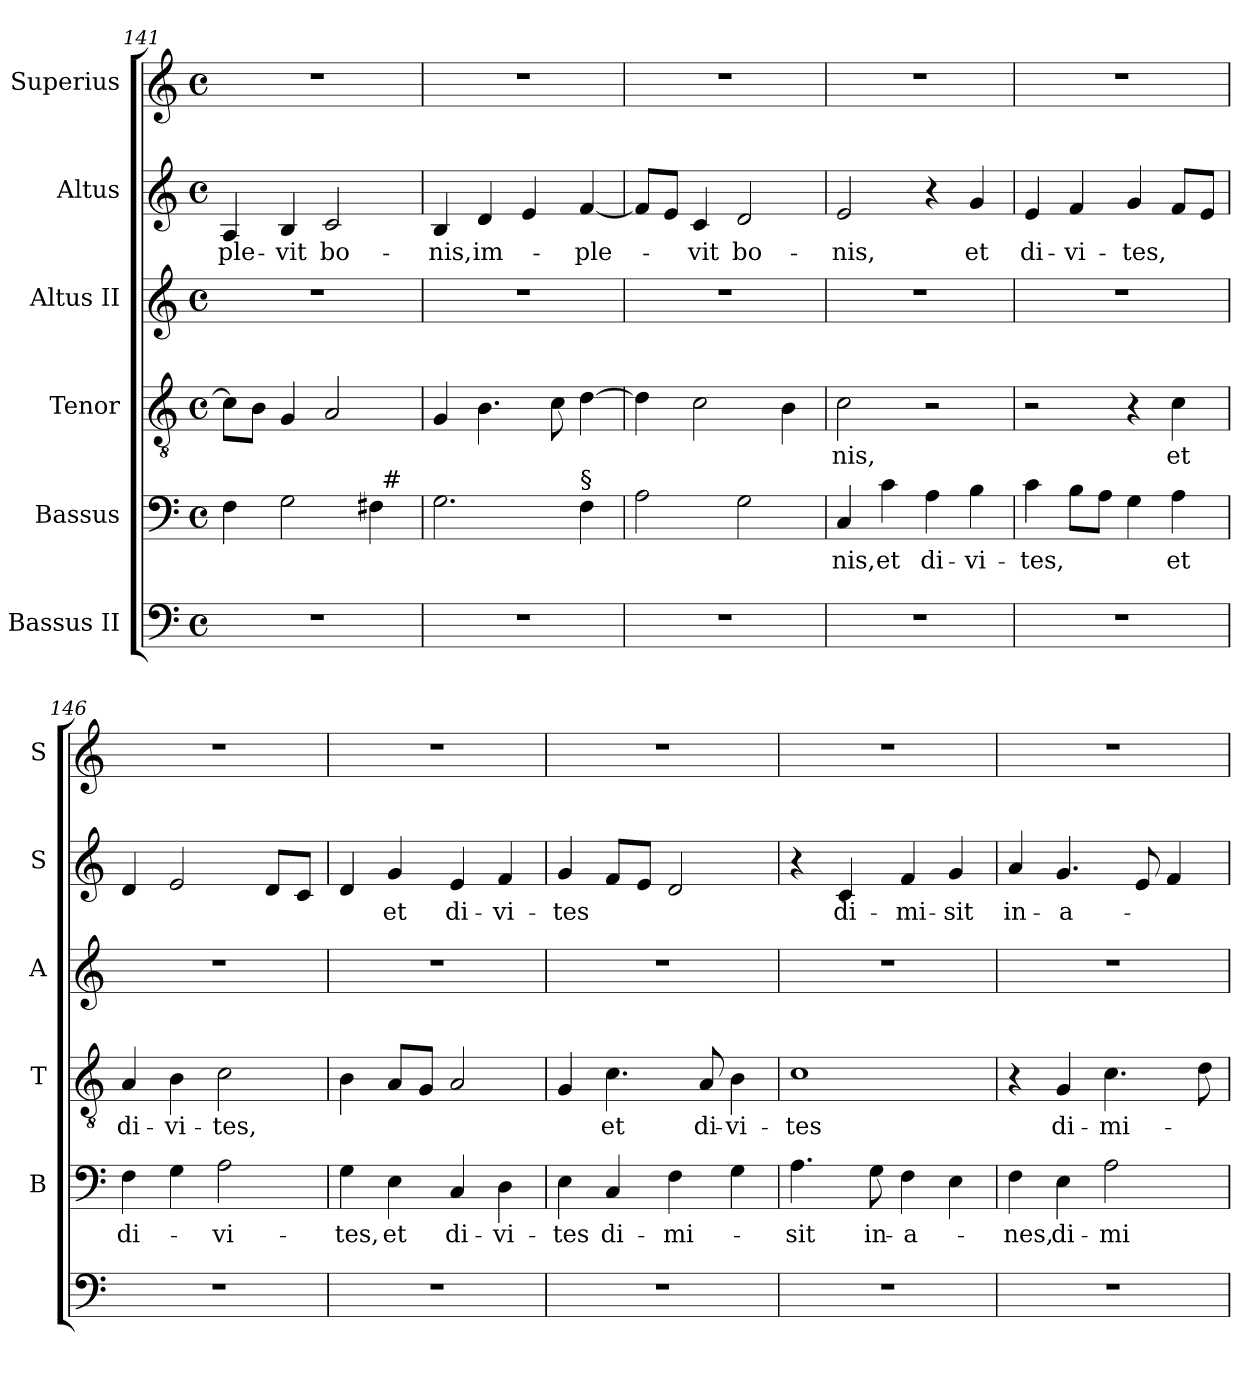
**kern	**kern	**text	**kern	**text	**kern	**kern	**text	**kern
*part6	*part5	*part5	*part4	*part4	*part3	*part2	*part2	*part1
*staff6	*staff5	*staff5	*staff4	*staff4	*staff3	*staff2	*staff2	*staff1
*I"Bassus II	*I"Bassus	*	*I"Tenor	*	*I"Altus II	*I"Altus	*	*I"Superius
*	*I'B	*	*I'T	*	*I'A	*I'S	*	*I'S
*clefF4	*clefF4	*	*clefGv2	*	*clefG2	*clefG2	*	*clefG2
*	*	*	*ITrd7c12	*	*	*	*	*
*k[]	*k[]	*	*k[]	*	*k[]	*k[]	*	*k[]
*C:	*C:	*	*C:	*	*C:	*C:	*	*C:
*M4/4	*M4/4	*	*M4/4	*	*M4/4	*M4/4	*	*M4/4
*met(c)	*met(c)	*	*met(c)	*	*met(c)	*met(c)	*	*met(c)
=141	=141	=141	=141	=141	=141	=141	=141	=141
!	!	!	!	!	!	!	!LO:LY:b	!
*	*^	*	*	*	*	*	*	*
1r	4F\	2ryy	.	8C\L]	.	1r	4A/	-ple-	1r
.	.	.	.	8BB\J	.	.	.	.	.
!	!	!	!	!	!	!	!	!LO:LY:b	!
.	2G\	.	.	4GG/	.	.	4B/	-vit	.
!	!	!	!	!	!	!	!	!LO:LY:b	!
.	.	4ryy	.	2AA/	.	.	2c/	bo-	.
.	4F#\	32ryy	.	.	.	.	.	.	.
!	!	!LO:TX:a:t=#	!	!	!	!	!	!	!
.	.	8..ryy	.	.	.	.	.	.	.
=142	=142	=142	=142	=142	=142	=142	=142	=142	=142
!	!	!	!	!	!	!	!	!LO:LY:b	!
*	*v	*v	*	*	*	*	*	*	*
1r	2.G\	.	4GG/	.	1r	4B/	-nis,	1r
!	!	!	!	!	!	!	!LO:LY:b	!
.	.	.	4.BB\	.	.	4d/	im-	.
.	.	.	.	.	.	4e/	.	.
.	.	.	8C\	.	.	.	.	.
!	!LO:TX:a:t=§	!	!	!	!	!	!	!
!	!	!	!	!	!	!	!LO:LY:b	!
.	4F\	.	[>4D\	.	.	[<4f/	-ple-	.
=143	=143	=143	=143	=143	=143	=143	=143	=143
1r	2A\	.	4D\]	.	1r	8f/L]	.	1r
.	.	.	.	.	.	8e/J	.	.
!	!	!	!	!	!	!	!LO:LY:b	!
.	.	.	2C\	.	.	4c/	-vit	.
!	!	!	!	!	!	!	!LO:LY:b	!
.	2G\	.	.	.	.	2d/	bo-	.
.	.	.	4BB\	.	.	.	.	.
!!LO:LB:g=z
=144	=144	=144	=144	=144	=144	=144	=144	=144
!	!	!LO:LY:b	!	!LO:LY:b	!	!	!LO:LY:b	!
1r	4C/	-nis,	2C\	-nis,	1r	2e/	-nis,	1r
!	!	!LO:LY:b	!	!	!	!	!	!
.	4c\	et	.	.	.	.	.	.
!	!	!LO:LY:b	!	!	!	!	!	!
.	4A\	di-	2r	.	.	4r	.	.
!	!	!LO:LY:b	!	!	!	!	!LO:LY:b	!
.	4B\	-vi-	.	.	.	4g/	et	.
=145	=145	=145	=145	=145	=145	=145	=145	=145
!	!	!LO:LY:b	!	!	!	!	!LO:LY:b	!
1r	4c\	-tes,	2r	.	1r	4e/	di-	1r
!	!	!	!	!	!	!	!LO:LY:b	!
.	8B\L	.	.	.	.	4f/	-vi-	.
.	8A\J	.	.	.	.	.	.	.
!	!	!	!	!	!	!	!LO:LY:b	!
.	4G\	.	4r	.	.	4g/	-tes,	.
!	!	!LO:LY:b	!	!LO:LY:b	!	!	!	!
.	4A\	et	4C\	et	.	8f/L	.	.
.	.	.	.	.	.	8e/J	.	.
=146	=146	=146	=146	=146	=146	=146	=146	=146
!	!	!LO:LY:b	!	!LO:LY:b	!	!	!	!
1r	4F\	di-	4AA/	di-	1r	4d/	.	1r
!	!	!	!	!LO:LY:b	!	!	!	!
.	4G\	.	4BB\	-vi-	.	2e/	.	.
!	!	!LO:LY:b	!	!LO:LY:b	!	!	!	!
.	2A\	-vi-	2C\	-tes,	.	.	.	.
.	.	.	.	.	.	8d/L	.	.
.	.	.	.	.	.	8c/J	.	.
=147	=147	=147	=147	=147	=147	=147	=147	=147
!	!	!LO:LY:b	!	!	!	!	!	!
1r	4G\	-tes,	4BB\	.	1r	4d/	.	1r
!	!	!LO:LY:b	!	!	!	!	!LO:LY:b	!
.	4E\	et	8AA/L	.	.	4g/	et	.
.	.	.	8GG/J	.	.	.	.	.
!	!	!LO:LY:b	!	!	!	!	!LO:LY:b	!
.	4C/	di-	2AA/	.	.	4e/	di-	.
!	!	!LO:LY:b	!	!	!	!	!LO:LY:b	!
.	4D\	-vi-	.	.	.	4f/	-vi-	.
=148	=148	=148	=148	=148	=148	=148	=148	=148
!	!	!LO:LY:b	!	!	!	!	!LO:LY:b	!
1r	4E\	-tes	4GG/	.	1r	4g/	-tes	1r
!	!	!LO:LY:b	!	!LO:LY:b	!	!	!	!
.	4C/	di-	4.C\	et	.	8f/L	.	.
.	.	.	.	.	.	8e/J	.	.
!	!	!LO:LY:b	!	!	!	!	!	!
.	4F\	-mi-	.	.	.	2d/	.	.
!	!	!	!	!LO:LY:b	!	!	!	!
.	.	.	8AA/	di-	.	.	.	.
!	!	!	!	!LO:LY:b	!	!	!	!
.	4G\	.	4BB\	-vi-	.	.	.	.
=149	=149	=149	=149	=149	=149	=149	=149	=149
!	!	!LO:LY:b	!	!LO:LY:b	!	!	!	!
1r	4.A\	-sit	1C	-tes	1r	4r	.	1r
!	!	!	!	!	!	!	!LO:LY:b	!
.	.	.	.	.	.	4c/	di-	.
!	!	!LO:LY:b	!	!	!	!	!	!
.	8G\	in-	.	.	.	.	.	.
!	!	!LO:LY:b	!	!	!	!	!LO:LY:b	!
.	4F\	-a-	.	.	.	4f/	-mi-	.
!	!	!	!	!	!	!	!LO:LY:b	!
.	4E\	.	.	.	.	4g/	-sit	.
=150	=150	=150	=150	=150	=150	=150	=150	=150
!	!	!LO:LY:b	!	!	!	!	!LO:LY:b	!
1r	4F\	-nes,	4r	.	1r	4a/	in-	1r
!	!	!LO:LY:b	!	!LO:LY:b	!	!	!LO:LY:b	!
.	4E\	di-	4GG/	di-	.	4.g/	-a-	.
!	!	!LO:LY:b	!	!LO:LY:b	!	!	!	!
.	2A\	-mi-	4.C\	-mi-	.	.	.	.
.	.	.	.	.	.	8e/	.	.
.	.	.	.	.	.	4f/	.	.
.	.	.	8D\	.	.	.	.	.
=	=	=	=	=	=	=	=	=
*-	*-	*-	*-	*-	*-	*-	*-	*-
